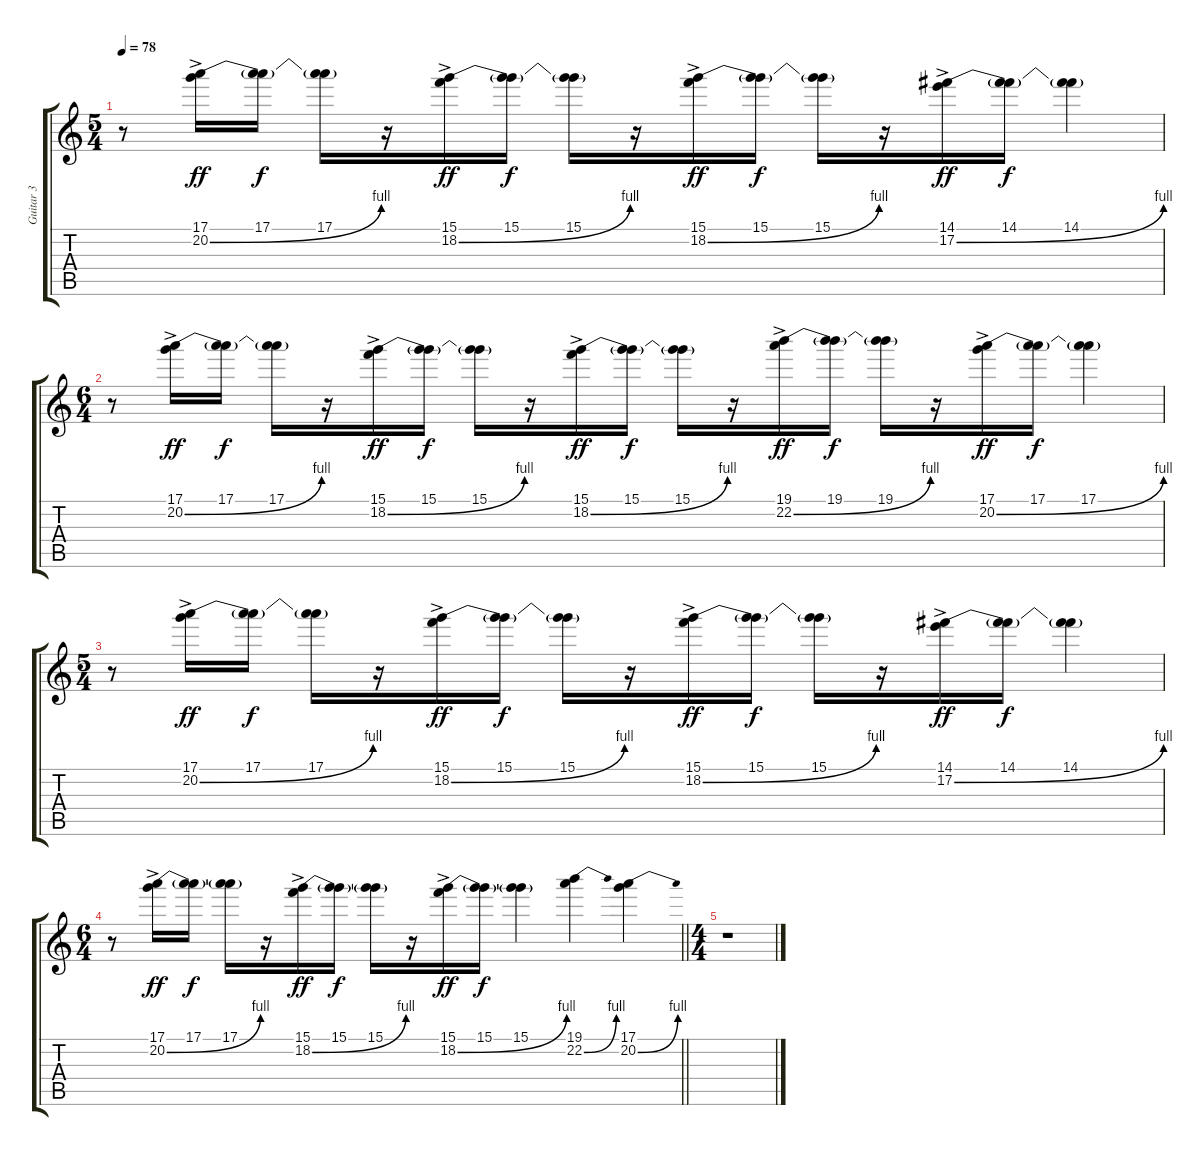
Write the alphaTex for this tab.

\track ("Guitar 3" "Guitar 3") {instrument overdrivenguitar}
\staff {score tabs}
\tuning (E4 B3 G3 D3 A2 E2) {hide}
\ts (5 4)
\tempo 78
\clef g2
\ks c
r.8{dy f} (17.1 20.2{be (bend 0 0 60 4) ac}).16{dy ff} (17.1 20.2{t}).16{dy f} (17.1 20.2{t}).16 r.16 (15.1 18.2{be (bend 0 0 60 4) ac}).16{dy ff} (15.1 18.2{t}).16{dy f} (15.1 18.2{t}).16 r.16 (15.1 18.2{be (bend 0 0 60 4) ac}).16{dy ff} (15.1 18.2{t}).16{dy f} (15.1 18.2{t}).16 r.16 (14.1 17.2{be (bend 0 0 60 4) ac}).16{dy ff} (14.1 17.2{t}).16{dy f} (14.1 17.2{t}).4 |
\ts (6 4)
r.8 (17.1 20.2{be (bend 0 0 60 4) ac}).16{dy ff} (17.1 20.2{t}).16{dy f} (17.1 20.2{t}).16 r.16 (15.1 18.2{be (bend 0 0 60 4) ac}).16{dy ff} (15.1 18.2{t}).16{dy f} (15.1 18.2{t}).16 r.16 (15.1 18.2{be (bend 0 0 60 4) ac}).16{dy ff} (15.1 18.2{t}).16{dy f} (15.1 18.2{t}).16 r.16 (19.1 22.2{be (bend 0 0 60 4) ac}).16{dy ff} (19.1 22.2{t}).16{dy f} (19.1 22.2{t}).16 r.16 (17.1 20.2{be (bend 0 0 60 4) ac}).16{dy ff} (17.1 20.2{t}).16{dy f} (17.1 20.2{t}).4 |
\ts (5 4)
r.8 (17.1 20.2{be (bend 0 0 60 4) ac}).16{dy ff} (17.1 20.2{t}).16{dy f} (17.1 20.2{t}).16 r.16 (15.1 18.2{be (bend 0 0 60 4) ac}).16{dy ff} (15.1 18.2{t}).16{dy f} (15.1 18.2{t}).16 r.16 (15.1 18.2{be (bend 0 0 60 4) ac}).16{dy ff} (15.1 18.2{t}).16{dy f} (15.1 18.2{t}).16 r.16 (14.1 17.2{be (bend 0 0 60 4) ac}).16{dy ff} (14.1 17.2{t}).16{dy f} (14.1 17.2{t}).4 |
\ts (6 4)
\barLineRight lightlight
r.8 (17.1 20.2{be (bend 0 0 60 4) ac}).16{dy ff} (17.1 20.2{t}).16{dy f} (17.1 20.2{t}).16 r.16 (15.1 18.2{be (bend 0 0 60 4) ac}).16{dy ff} (15.1 18.2{t}).16{dy f} (15.1 18.2{t}).16 r.16 (15.1 18.2{be (bend 0 0 60 4) ac}).16{dy ff} (15.1 18.2{t}).16{dy f} (15.1 18.2{t}).4{beam merge} (19.1 22.2{be (bend 0 0 60 4)}).4{beam merge} (17.1 20.2{be (bend 0 0 60 4)}).4 |
\ts (4 4)
r.1
